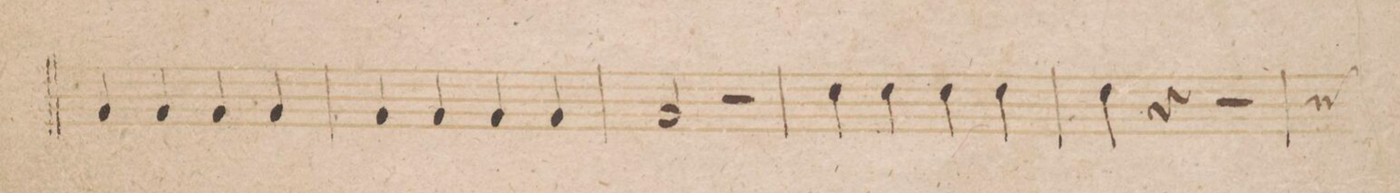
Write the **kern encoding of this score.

**kern	**dynam
*I"Clarino 2do in B.	*
*clefG2	*
*k[b-]	*
*met(c|)	*
*M2/2	*
4f/	.
4f/	.
4f/	.
4f/	.
=62	=62
4f/	.
4f/	.
4f/	.
4f/	.
=63	=63
2f/	.
2r	.
=64	=64
4cc\	.
4cc\	.
4cc\	.
4cc\	.
=65	=65
4cc\	.
4r	.
2r	.
*custos	*
=66	=66
*-	*-
